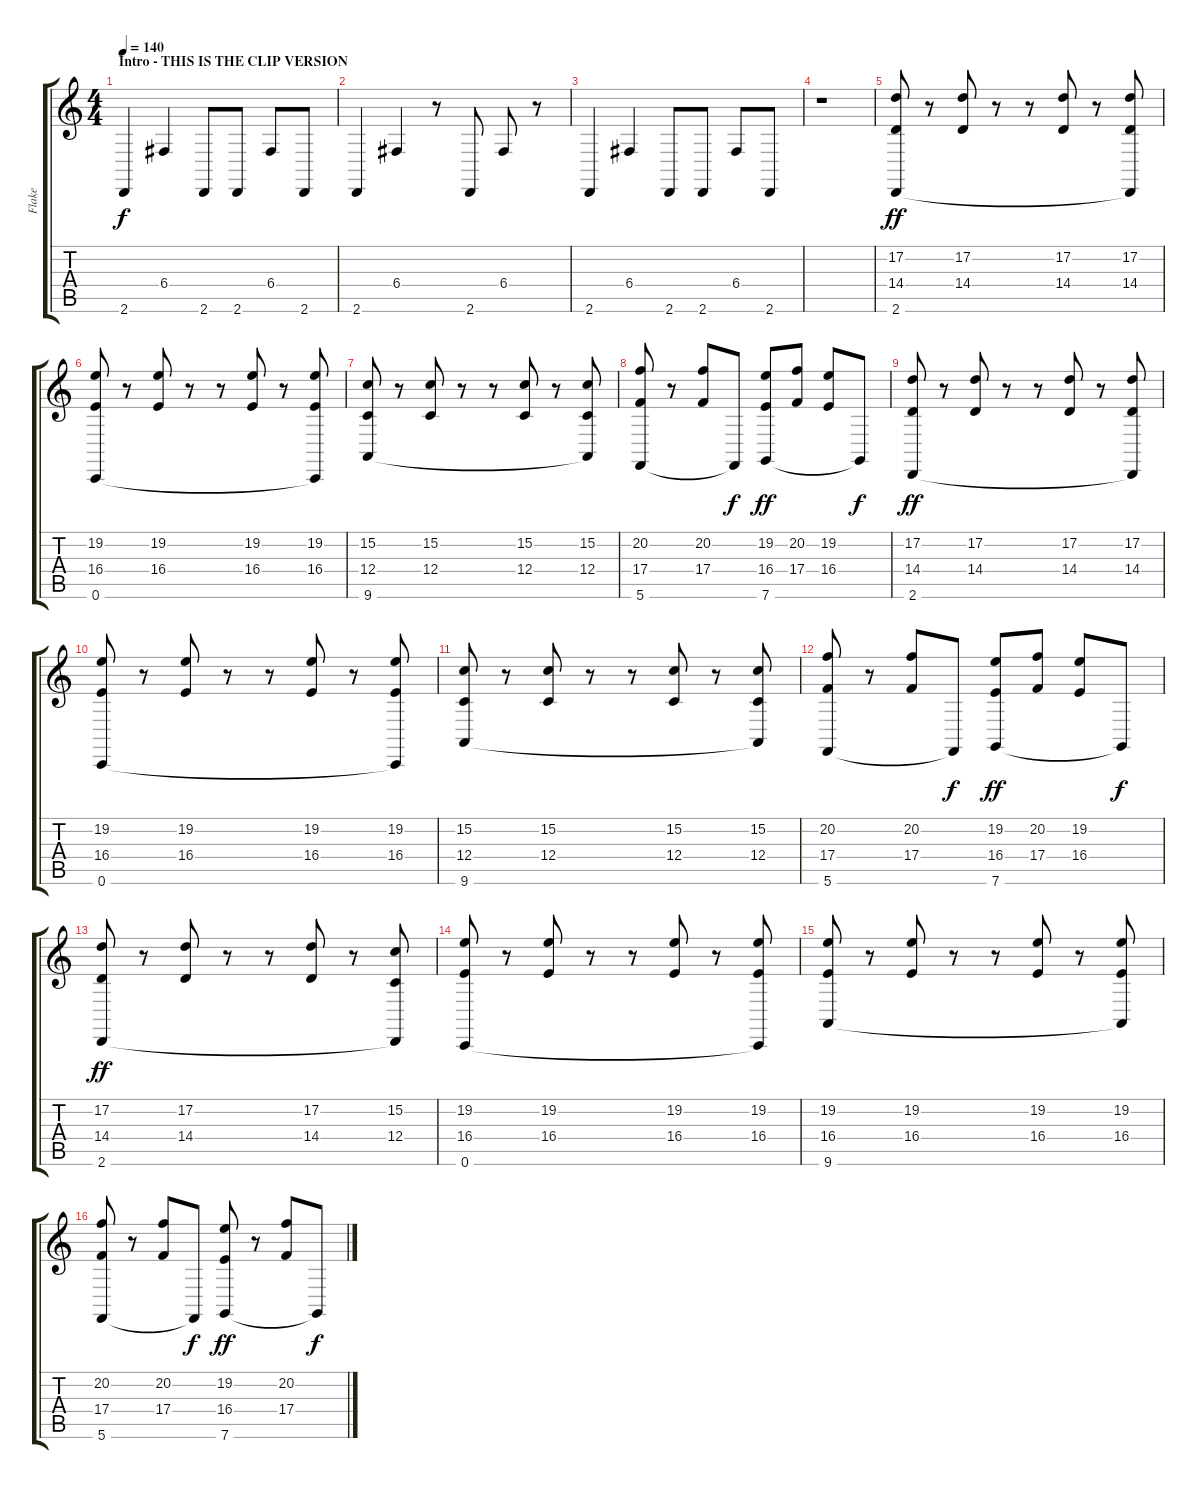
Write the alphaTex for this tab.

\track ("Flake" "Flake") {instrument lead8bassandlead}
\staff {score tabs}
\tuning (D4 A3 F3 C3 G2 C2) {hide}
\ts (4 4)
\section ("" "Intro - THIS IS THE CLIP VERSION")
\tempo 140
\clef g2
\ks c
2.6.4{dy f instrument synthdrum} 6.4.4 2.6.8 2.6.8 6.4.8 2.6.8 |
2.6.4 6.4.4 r.8 2.6.8 6.4.8 r.8 |
2.6.4 6.4.4 2.6.8 2.6.8 6.4.8 2.6.8 |
r.1 |
(17.2 14.4 2.6).8{dy ff volume 11 instrument lead8bassandlead} r.8 (17.2 14.4).8 r.8 r.8 (17.2 14.4).8 r.8 (17.2 14.4 2.6{t}).8 |
(19.2 16.4 0.6).8 r.8 (19.2 16.4).8 r.8 r.8 (19.2 16.4).8 r.8 (19.2 16.4 0.6{t}).8 |
(15.2 12.4 9.6).8 r.8 (15.2 12.4).8 r.8 r.8 (15.2 12.4).8 r.8 (15.2 12.4 9.6{t}).8 |
(20.2 17.4 5.6).8 r.8 (20.2 17.4).8 5.6{t}.8{dy f} (19.2 16.4 7.6).8{dy ff} (20.2 17.4).8 (19.2 16.4).8 7.6{t}.8{dy f} |
(17.2 14.4 2.6).8{dy ff} r.8 (17.2 14.4).8 r.8 r.8 (17.2 14.4).8 r.8 (17.2 14.4 2.6{t}).8 |
(19.2 16.4 0.6).8 r.8 (19.2 16.4).8 r.8 r.8 (19.2 16.4).8 r.8 (19.2 16.4 0.6{t}).8 |
(15.2 12.4 9.6).8 r.8 (15.2 12.4).8 r.8 r.8 (15.2 12.4).8 r.8 (15.2 12.4 9.6{t}).8 |
(20.2 17.4 5.6).8 r.8 (20.2 17.4).8 5.6{t}.8{dy f} (19.2 16.4 7.6).8{dy ff} (20.2 17.4).8 (19.2 16.4).8 7.6{t}.8{dy f} |
(17.2 14.4 2.6).8{dy ff} r.8 (17.2 14.4).8 r.8 r.8 (17.2 14.4).8 r.8 (15.2 12.4 2.6{t}).8 |
(19.2 16.4 0.6).8 r.8 (19.2 16.4).8 r.8 r.8 (19.2 16.4).8 r.8 (19.2 16.4 0.6{t}).8 |
(19.2 16.4 9.6).8 r.8 (19.2 16.4).8 r.8 r.8 (19.2 16.4).8 r.8 (19.2 16.4 9.6{t}).8 |
(20.2 17.4 5.6).8 r.8 (20.2 17.4).8 5.6{t}.8{dy f} (19.2 16.4 7.6).8{dy ff} r.8 (20.2 17.4).8 7.6{t}.8{dy f}
